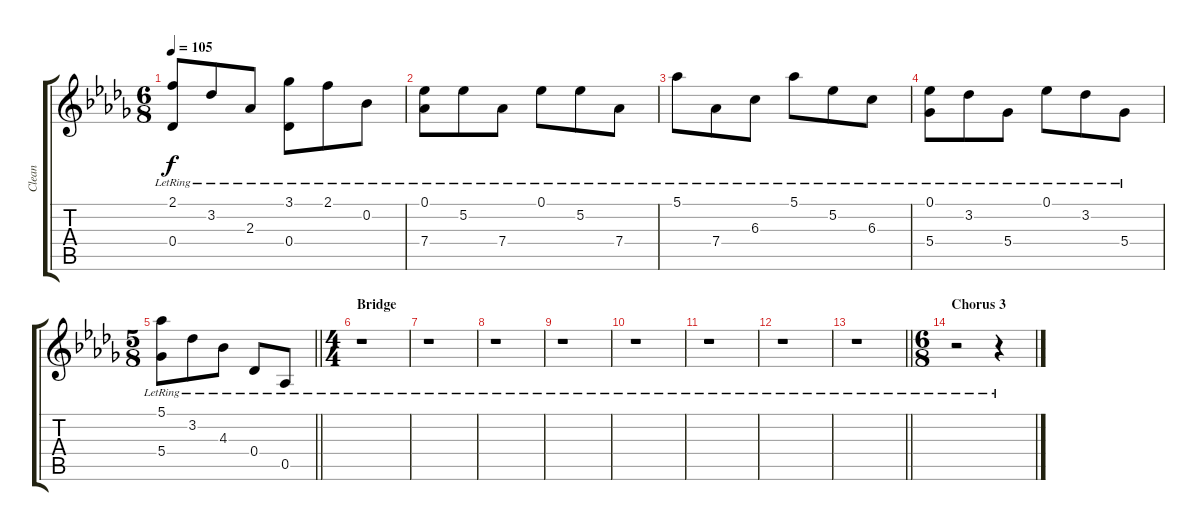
\track ("Clean" "Clean") {instrument acousticguitarsteel}
\staff {score tabs}
\tuning (Eb4 Bb3 Gb3 Db3 Ab2 Db2) {hide}
\ts (6 8)
\tempo 105
\clef g2
\ks db
(2.1{lr} 0.4{lr}).8{dy f} 3.2{lr}.8 2.3{lr}.8 (3.1{lr} 0.4{lr}).8 2.1{lr}.8 0.2{lr}.8 |
(0.1{lr} 7.4{lr}).8 5.2{lr}.8 7.4{lr}.8 0.1{lr}.8 5.2{lr}.8 7.4{lr}.8 |
5.1{lr}.8 7.4{lr}.8 6.3{lr}.8 5.1{lr}.8 5.2{lr}.8 6.3{lr}.8 |
(0.1{lr} 5.4{lr}).8 3.2{lr}.8 5.4{lr}.8 0.1{lr}.8 3.2{lr}.8 5.4{lr}.8 |
\ts (5 8)
\barLineRight lightlight
(5.1{lr} 5.4{lr}).8 3.2{lr}.8 4.3{lr}.8 0.4{lr}.8 0.5{lr}.8 |
\ts (4 4)
\section ("" "Bridge")
r.1 |
r.1 |
r.1 |
r.1 |
r.1 |
r.1 |
r.1 |
\barLineRight lightlight
r.1 |
\ts (6 8)
\section ("" "Chorus 3")
r.2 r.4
